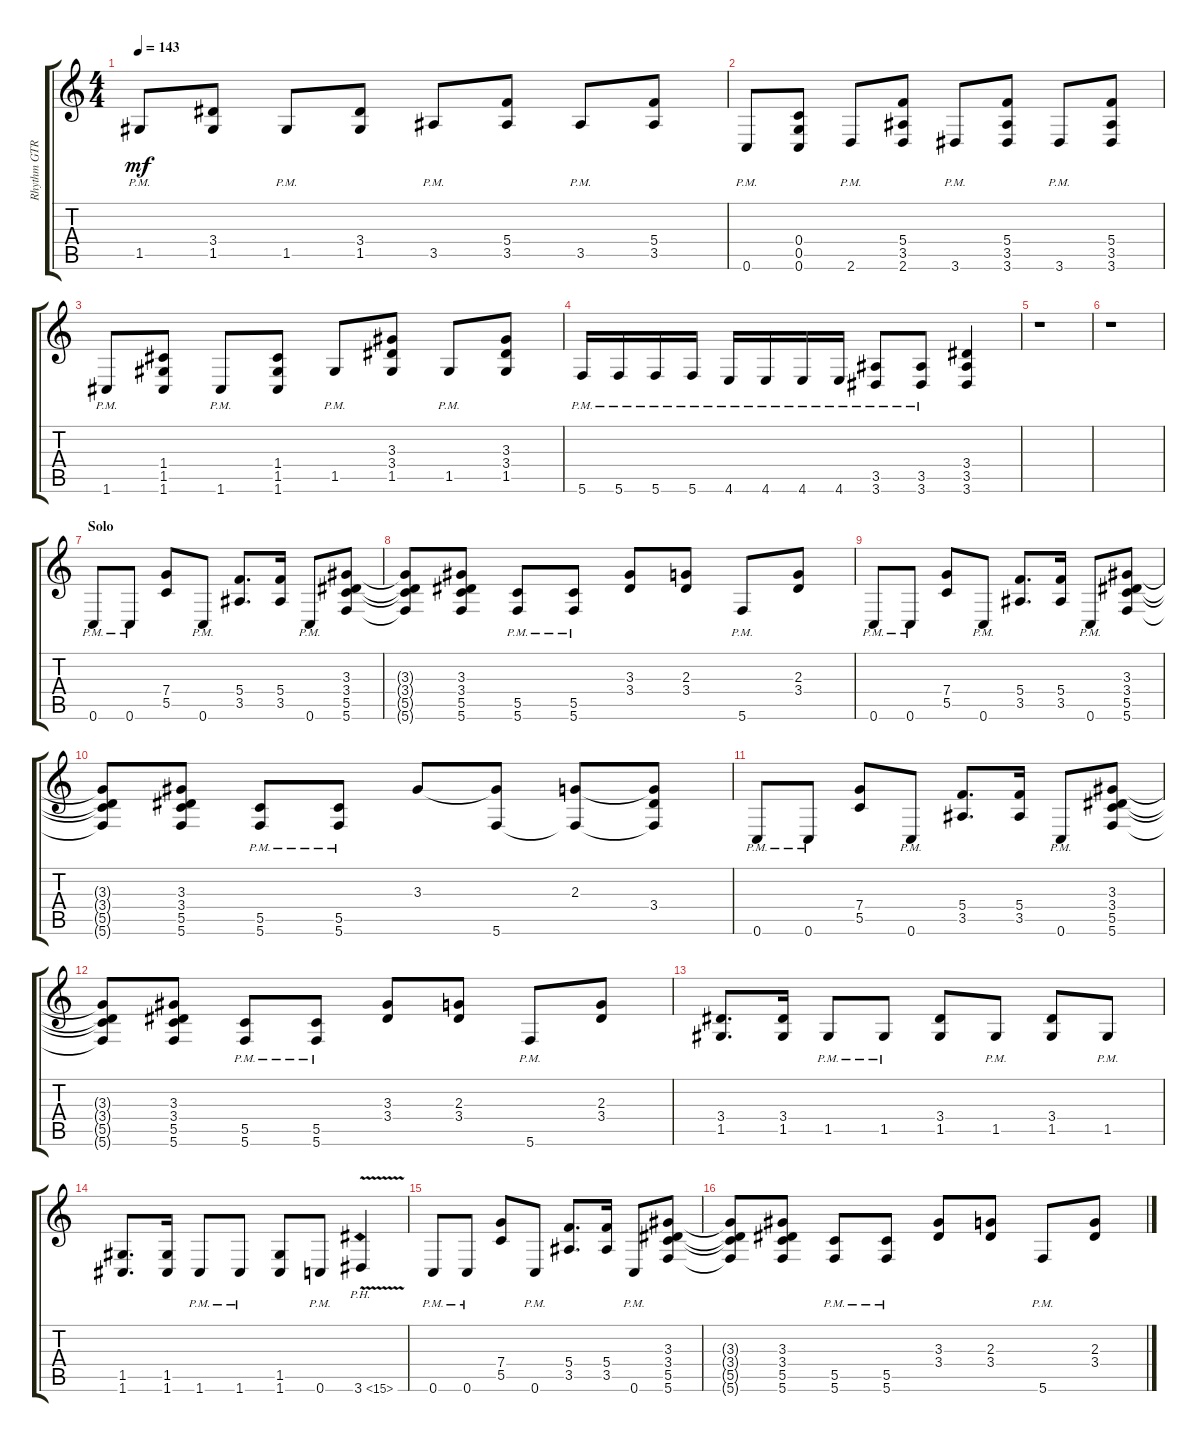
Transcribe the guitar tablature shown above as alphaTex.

\track ("Rhythm GTR 2" "Rhythm GTR") {instrument distortionguitar}
\staff {score tabs}
\tuning (D4 A3 F3 C3 G2 C2) {hide}
\ts (4 4)
\tempo 143
\clef g2
\ks aminor
1.5{pm}.8{dy mf} (3.4 1.5).8 1.5{pm}.8 (3.4 1.5).8 3.5{pm}.8 (5.4 3.5).8 3.5{pm}.8 (5.4 3.5).8 |
0.6{pm}.8 (0.4 0.5 0.6).8 2.6{pm}.8 (5.4 3.5 2.6).8 3.6{pm}.8 (5.4 3.5 3.6).8 3.6{pm}.8 (5.4 3.5 3.6).8 |
1.6{pm}.8 (1.4 1.5 1.6).8 1.6{pm}.8 (1.4 1.5 1.6).8 1.5{pm}.8 (3.3 3.4 1.5).8 1.5{pm}.8 (3.3 3.4 1.5).8 |
5.6{pm}.16 5.6{pm}.16 5.6{pm}.16 5.6{pm}.16 4.6{pm}.16 4.6{pm}.16 4.6{pm}.16 4.6{pm}.16 (3.5{pm} 3.6{pm}).8 (3.5{pm} 3.6{pm}).8 (3.4 3.5 3.6).4 |
r.1 |
r.1 |
\section ("" "Solo")
0.6{pm}.8 0.6{pm}.8 (7.4 5.5).8 0.6{pm}.8 (5.4 3.5).8{d} (5.4 3.5).16 0.6{pm}.8 (3.3 3.4 5.5 5.6).8 |
(3.3{t} 3.4{t} 5.5{t} 5.6{t}).8 (3.3 3.4 5.5 5.6).8 (5.5{pm} 5.6{pm}).8 (5.5{pm} 5.6{pm}).8 (3.3 3.4).8 (2.3 3.4).8 5.6{pm}.8 (2.3 3.4).8 |
0.6{pm}.8 0.6{pm}.8 (7.4 5.5).8 0.6{pm}.8 (5.4 3.5).8{d} (5.4 3.5).16 0.6{pm}.8 (3.3 3.4 5.5 5.6).8 |
(3.3{t} 3.4{t} 5.5{t} 5.6{t}).8 (3.3 3.4 5.5 5.6).8 (5.5{pm} 5.6{pm}).8 (5.5{pm} 5.6{pm}).8 3.3.8 (3.3{t} 5.6).8 (2.3 5.6{t}).8 (2.3{t} 3.4 5.6{t}).8 |
0.6{pm}.8 0.6{pm}.8 (7.4 5.5).8 0.6{pm}.8 (5.4 3.5).8{d} (5.4 3.5).16 0.6{pm}.8 (3.3 3.4 5.5 5.6).8 |
(3.3{t} 3.4{t} 5.5{t} 5.6{t}).8 (3.3 3.4 5.5 5.6).8 (5.5{pm} 5.6{pm}).8 (5.5{pm} 5.6{pm}).8 (3.3 3.4).8 (2.3 3.4).8 5.6{pm}.8 (2.3 3.4).8 |
(3.4 1.5).8{d} (3.4 1.5).16 1.5{pm}.8 1.5{pm}.8 (3.4 1.5).8 1.5{pm}.8 (3.4 1.5).8 1.5{pm}.8 |
(1.5 1.6).8{d} (1.5 1.6).16 1.6{pm}.8 1.6{pm}.8 (1.5 1.6).8 0.6{pm}.8 3.6{ph 12 v}.4 |
0.6{pm}.8 0.6{pm}.8 (7.4 5.5).8 0.6{pm}.8 (5.4 3.5).8{d} (5.4 3.5).16 0.6{pm}.8 (3.3 3.4 5.5 5.6).8 |
(3.3{t} 3.4{t} 5.5{t} 5.6{t}).8 (3.3 3.4 5.5 5.6).8 (5.5{pm} 5.6{pm}).8 (5.5{pm} 5.6{pm}).8 (3.3 3.4).8 (2.3 3.4).8 5.6{pm}.8 (2.3 3.4).8
